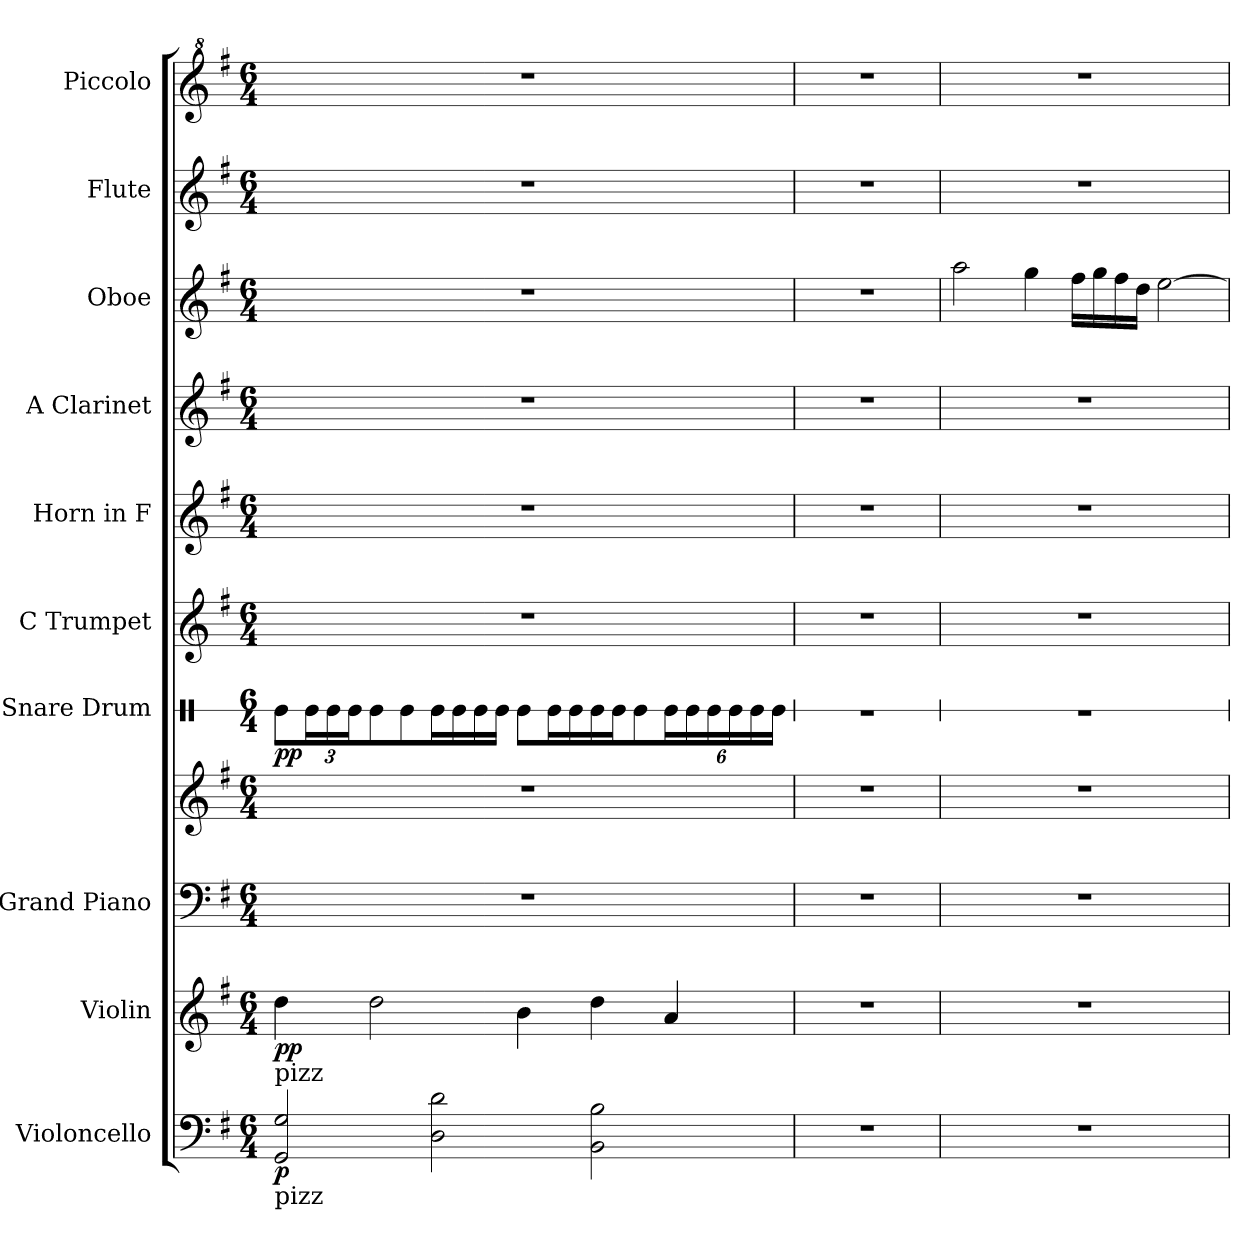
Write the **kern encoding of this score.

**kern	**dynam	**kern	**dynam	**kern	**kern	**kern	**dynam	**kern	**kern	**kern	**kern	**kern	**kern
*part10	*part10	*part9	*part9	*part8	*part8	*part7	*part7	*part6	*part5	*part4	*part3	*part2	*part1
*staff11	*staff11	*staff10	*staff10	*staff9	*staff8	*staff7	*staff7	*staff6	*staff5	*staff4	*staff3	*staff2	*staff1
*I"Violoncello	*	*I"Violin	*	*I"Grand Piano	*	*I"Snare Drum	*	*I"C Trumpet	*I"Horn in F	*I"A Clarinet	*I"Oboe	*I"Flute	*I"Piccolo
*I'Vc.	*	*I'Vln.	*	*I'Pno.	*	*I'Sn. Dr.	*	*I'C Tpt.	*	*I'A Cl.	*I'Ob.	*I'Fl.	*I'Picc.
*	*	*	*	*	*	*stria1	*	*	*	*	*	*	*
*clefF4	*	*clefG2	*	*clefF4	*clefG2	*clefX	*	*clefG2	*clefG2	*clefG2	*clefG2	*clefG2	*clefG^2
*	*	*	*	*	*	*	*	*	*ITrd4c7	*ITrd2c3	*	*	*
*k[f#]	*	*k[f#]	*	*k[f#]	*k[f#]	*k[]	*	*k[f#]	*k[]	*k[f#c#g#d#]	*k[f#]	*k[f#]	*k[f#]
*M6/4	*	*M6/4	*	*M6/4	*M6/4	*M6/4	*	*M6/4	*M6/4	*M6/4	*M6/4	*M6/4	*M6/4
*MM80	*	*MM80	*	*MM80	*MM80	*MM80	*	*MM80	*MM80	*MM80	*MM80	*MM80	*MM80
=1	=1	=1	=1	=1	=1	=1	=1	=1	=1	=1	=1	=1	=1
!	!	!LO:TX:b:t=pizz	!	!	!	!	!	!	!	!	!	!	!
!LO:TX:b:t=pizz	!	!	!	!	!	!	!	!	!	!	!	!	!
!	!LO:DY:b	!	!LO:DY:b	!	!	!	!LO:DY:b	!	!	!	!	!	!
2GG/ 2G/	p	4dd\	pp	1.r	1.r	8Re\L	pp	1.r	1.r	1.r	1.r	1.r	1.r
*	*	*	*	*	*	*Xbrackettup	*	*	*	*	*	*	*
.	.	.	.	.	.	24Re\L	.	.	.	.	.	.	.
.	.	.	.	.	.	24Re\	.	.	.	.	.	.	.
.	.	.	.	.	.	24Re\J	.	.	.	.	.	.	.
.	.	2dd\	.	.	.	8Re\	.	.	.	.	.	.	.
.	.	.	.	.	.	8Re\	.	.	.	.	.	.	.
2D\ 2d\	.	.	.	.	.	16Re\L	.	.	.	.	.	.	.
.	.	.	.	.	.	16Re\	.	.	.	.	.	.	.
.	.	.	.	.	.	16Re\	.	.	.	.	.	.	.
.	.	.	.	.	.	16Re\JJ	.	.	.	.	.	.	.
.	.	4b\	.	.	.	8Re\L	.	.	.	.	.	.	.
.	.	.	.	.	.	16Re\L	.	.	.	.	.	.	.
.	.	.	.	.	.	16Re\	.	.	.	.	.	.	.
2BB\ 2B\	.	4dd\	.	.	.	16Re\	.	.	.	.	.	.	.
.	.	.	.	.	.	16Re\J	.	.	.	.	.	.	.
.	.	.	.	.	.	8Re\	.	.	.	.	.	.	.
.	.	4a/	.	.	.	24Re\L	.	.	.	.	.	.	.
.	.	.	.	.	.	24Re\	.	.	.	.	.	.	.
.	.	.	.	.	.	24Re\	.	.	.	.	.	.	.
.	.	.	.	.	.	24Re\	.	.	.	.	.	.	.
.	.	.	.	.	.	24Re\	.	.	.	.	.	.	.
.	.	.	.	.	.	24Re\JJ	.	.	.	.	.	.	.
=2	=2	=2	=2	=2	=2	=2	=2	=2	=2	=2	=2	=2	=2
1.r	.	1.r	.	1.r	1.r	1.r	.	1.r	1.r	1.r	1.r	1.r	1.r
=3	=3	=3	=3	=3	=3	=3	=3	=3	=3	=3	=3	=3	=3
1.r	.	1.r	.	1.r	1.r	1.r	.	1.r	1.r	1.r	2aa\	1.r	1.r
.	.	.	.	.	.	.	.	.	.	.	4gg\	.	.
.	.	.	.	.	.	.	.	.	.	.	16ff#\LL	.	.
.	.	.	.	.	.	.	.	.	.	.	16gg\	.	.
.	.	.	.	.	.	.	.	.	.	.	16ff#\	.	.
.	.	.	.	.	.	.	.	.	.	.	16dd\JJ	.	.
.	.	.	.	.	.	.	.	.	.	.	[2ee\	.	.
=	=	=	=	=	=	=	=	=	=	=	=	=	=
*-	*-	*-	*-	*-	*-	*-	*-	*-	*-	*-	*-	*-	*-
